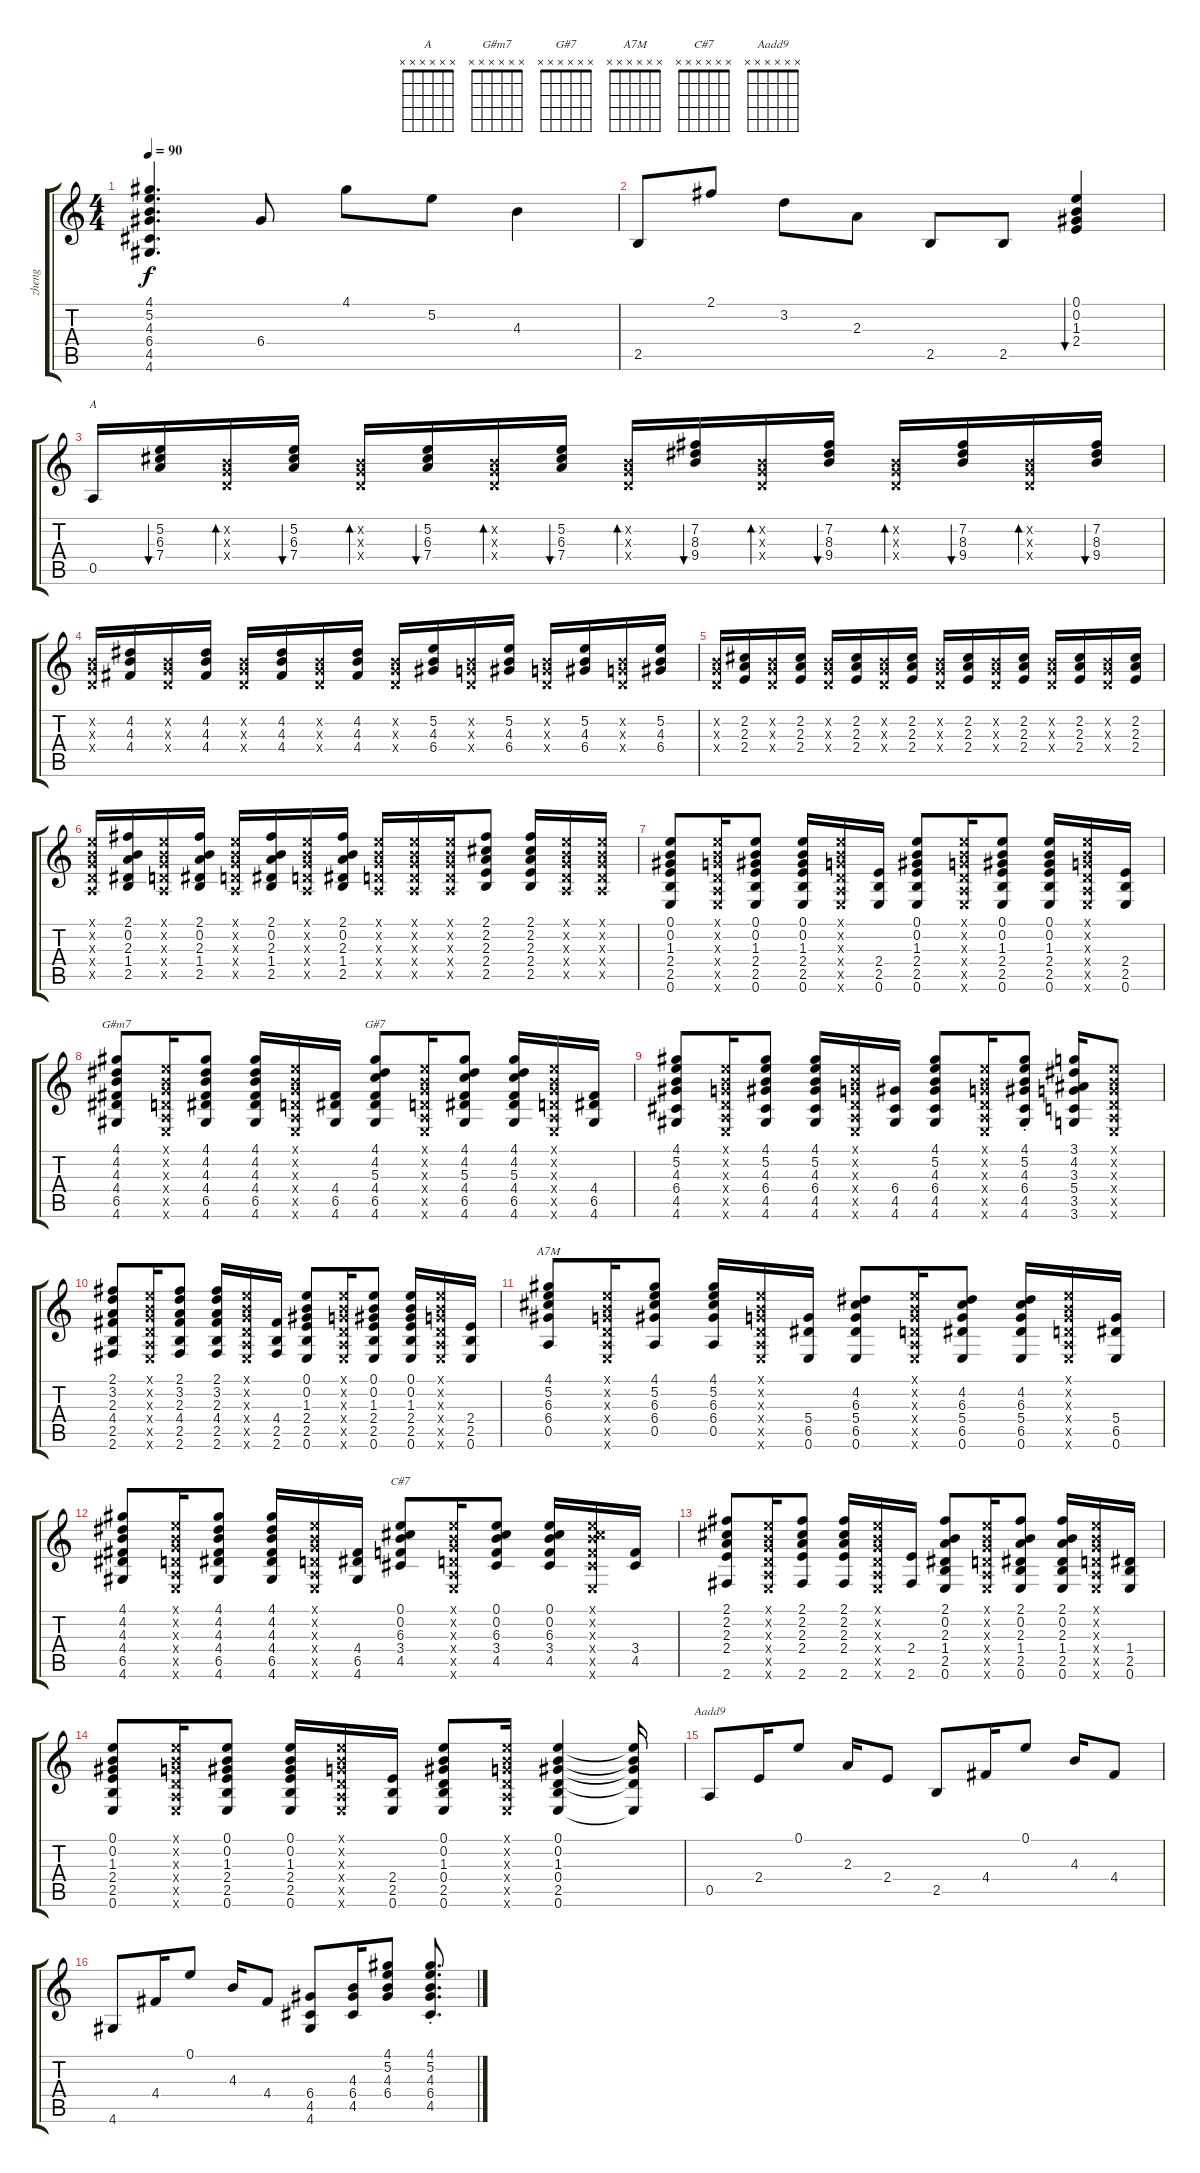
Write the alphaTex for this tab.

\track ("zheng" "zheng") {instrument acousticguitarsteel}
\staff {score tabs}
\tuning (E4 B3 G3 D3 A2 E2) {hide}
\chord ("A" x x x x x x)
\chord ("G#m7" x x x x x x)
\chord ("G#7" x x x x x x)
\chord ("A7M" x x x x x x)
\chord ("C#7" x x x x x x)
\chord ("Aadd9" x x x x x x)
\ts (4 4)
\tempo 90
\clef g2
\ks c
(4.1 5.2 4.3 6.4 4.5 4.6).4{d dy f} 6.4.8 4.1.8 5.2.8 4.3.4 |
2.5.8 2.1.8 3.2.8 2.3.8 2.5.8 2.5.8 (0.1 0.2 1.3 2.4).4{bu 60} |
0.5.16{ch "A"} (5.2 6.3 7.4).16{bu 60} (0.2{x} 0.3{x} 0.4{x}).16{bd 60} (5.2 6.3 7.4).16{bu 60} (0.2{x} 0.3{x} 0.4{x}).16{bd 60} (5.2 6.3 7.4).16{bu 60} (0.2{x} 0.3{x} 0.4{x}).16{bd 60} (5.2 6.3 7.4).16{bu 60} (0.2{x} 0.3{x} 0.4{x}).16{bd 60} (7.2 8.3 9.4).16{bu 60} (0.2{x} 0.3{x} 0.4{x}).16{bd 60} (7.2 8.3 9.4).16{bu 60} (0.2{x} 0.3{x} 0.4{x}).16{bd 60} (7.2 8.3 9.4).16{bu 60} (0.2{x} 0.3{x} 0.4{x}).16{bd 60} (7.2 8.3 9.4).16{bu 60} |
(0.2{x} 0.3{x} 0.4{x}).16 (4.2 4.3 4.4).16 (0.2{x} 0.3{x} 0.4{x}).16 (4.2 4.3 4.4).16 (0.2{x} 0.3{x} 0.4{x}).16 (4.2 4.3 4.4).16 (0.2{x} 0.3{x} 0.4{x}).16 (4.2 4.3 4.4).16 (0.2{x} 0.3{x} 0.4{x}).16 (5.2 4.3 6.4).16 (0.2{x} 0.3{x} 0.4{x}).16 (5.2 4.3 6.4).16 (0.2{x} 0.3{x} 0.4{x}).16 (5.2 4.3 6.4).16 (0.2{x} 0.3{x} 0.4{x}).16 (5.2 4.3 6.4).16 |
(0.2{x} 0.3{x} 0.4{x}).16 (2.2 2.3 2.4).16 (0.2{x} 0.3{x} 0.4{x}).16 (2.2 2.3 2.4).16 (0.2{x} 0.3{x} 0.4{x}).16 (2.2 2.3 2.4).16 (0.2{x} 0.3{x} 0.4{x}).16 (2.2 2.3 2.4).16 (0.2{x} 0.3{x} 0.4{x}).16 (2.2 2.3 2.4).16 (0.2{x} 0.3{x} 0.4{x}).16 (2.2 2.3 2.4).16 (0.2{x} 0.3{x} 0.4{x}).16 (2.2 2.3 2.4).16 (0.2{x} 0.3{x} 0.4{x}).16 (2.2 2.3 2.4).16 |
(0.1{x} 0.2{x} 0.3{x} 0.4{x} 0.5{x}).16 (2.1 0.2 2.3 1.4 2.5).16 (0.1{x} 0.2{x} 0.3{x} 0.4{x} 0.5{x}).16 (2.1 0.2 2.3 1.4 2.5).16 (0.1{x} 0.2{x} 0.3{x} 0.4{x} 0.5{x}).16 (2.1 0.2 2.3 1.4 2.5).16 (0.1{x} 0.2{x} 0.3{x} 0.4{x} 0.5{x}).16 (2.1 0.2 2.3 1.4 2.5).16 (0.1{x} 0.2{x} 0.3{x} 0.4{x} 0.5{x}).16 (0.1{x} 0.2{x} 0.3{x} 0.4{x} 0.5{x}).16 (0.1{x} 0.2{x} 0.3{x} 0.4{x} 0.5{x}).16 (2.1 2.2 2.3 2.4 2.5).8 (2.1 2.2 2.3 2.4 2.5).16 (0.1{x} 0.2{x} 0.3{x} 0.4{x} 0.5{x}).16 (0.1{x} 0.2{x} 0.3{x} 0.4{x} 0.5{x}).16 |
(0.1 0.2 1.3 2.4 2.5 0.6).8 (0.1{x} 0.2{x} 0.3{x} 0.4{x} 0.5{x} 0.6{x}).16 (0.1 0.2 1.3 2.4 2.5 0.6).8 (0.1 0.2 1.3 2.4 2.5 0.6).16 (0.1{x} 0.2{x} 0.3{x} 0.4{x} 0.5{x} 0.6{x}).16 (2.4 2.5 0.6).16 (0.1 0.2 1.3 2.4 2.5 0.6).8 (0.1{x} 0.2{x} 0.3{x} 0.4{x} 0.5{x} 0.6{x}).16 (0.1 0.2 1.3 2.4 2.5 0.6).8 (0.1 0.2 1.3 2.4 2.5 0.6).16 (0.1{x} 0.2{x} 0.3{x} 0.4{x} 0.5{x} 0.6{x}).16 (2.4 2.5 0.6).16 |
(4.1 4.2 4.3 4.4 6.5 4.6).8{ch "G#m7"} (0.1{x} 0.2{x} 0.3{x} 0.4{x} 0.5{x} 0.6{x}).16 (4.1 4.2 4.3 4.4 6.5 4.6).8 (4.1 4.2 4.3 4.4 6.5 4.6).16 (0.1{x} 0.2{x} 0.3{x} 0.4{x} 0.5{x} 0.6{x}).16 (4.4 6.5 4.6).16 (4.1 4.2 5.3 4.4 6.5 4.6).8{ch "G#7"} (0.1{x} 0.2{x} 0.3{x} 0.4{x} 0.5{x} 0.6{x}).16 (4.1 4.2 5.3 4.4 6.5 4.6).8 (4.1 4.2 5.3 4.4 6.5 4.6).16 (0.1{x} 0.2{x} 0.3{x} 0.4{x} 0.5{x} 0.6{x}).16 (4.4 6.5 4.6).16 |
(4.1 5.2 4.3 6.4 4.5 4.6).8 (0.1{x} 0.2{x} 0.3{x} 0.4{x} 0.5{x} 0.6{x}).16 (4.1 5.2 4.3 6.4 4.5 4.6).8 (4.1 5.2 4.3 6.4 4.5 4.6).16 (0.1{x} 0.2{x} 0.3{x} 0.4{x} 0.5{x} 0.6{x}).16 (6.4 4.5 4.6).16 (4.1 5.2 4.3 6.4 4.5 4.6).8 (0.1{x} 0.2{x} 0.3{x} 0.4{x} 0.5{x} 0.6{x}).16 (4.1{st} 5.2{st} 4.3{st} 6.4{st} 4.5{st} 4.6{st}).8 (3.1 4.2 3.3 5.4 3.5 3.6).16 (0.1{x} 0.2{x} 0.3{x} 0.4{x} 0.5{x} 0.6{x}).8 |
(2.1 3.2 2.3 4.4 2.5 2.6).8 (0.1{x} 0.2{x} 0.3{x} 0.4{x} 0.5{x} 0.6{x}).16 (2.1 3.2 2.3 4.4 2.5 2.6).8 (2.1 3.2 2.3 4.4 2.5 2.6).16 (0.1{x} 0.2{x} 0.3{x} 0.4{x} 0.5{x} 0.6{x}).16 (4.4 2.5 2.6).16 (0.1 0.2 1.3 2.4 2.5 0.6).8 (0.1{x} 0.2{x} 0.3{x} 0.4{x} 0.5{x} 0.6{x}).16 (0.1 0.2 1.3 2.4 2.5 0.6).8 (0.1 0.2 1.3 2.4 2.5 0.6).16 (0.1{x} 0.2{x} 0.3{x} 0.4{x} 0.5{x} 0.6{x}).16 (2.4 2.5 0.6).16 |
(4.1 5.2 6.3 6.4 0.5).8{ch "A7M"} (0.1{x} 0.2{x} 0.3{x} 0.4{x} 0.5{x} 0.6{x}).16 (4.1 5.2 6.3 6.4 0.5).8 (4.1 5.2 6.3 6.4 0.5).16 (0.1{x} 0.2{x} 0.3{x} 0.4{x} 0.5{x} 0.6{x}).16 (5.4 6.5 0.6).16 (4.2 6.3 5.4 6.5 0.6).8 (0.1{x} 0.2{x} 0.3{x} 0.4{x} 0.5{x} 0.6{x}).16 (4.2 6.3 5.4 6.5 0.6).8 (4.2 6.3 5.4 6.5 0.6).16 (0.1{x} 0.2{x} 0.3{x} 0.4{x} 0.5{x} 0.6{x}).16 (5.4 6.5 0.6).16 |
(4.1 4.2 4.3 4.4 6.5 4.6).8 (0.1{x} 0.2{x} 0.3{x} 0.4{x} 0.5{x} 0.6{x}).16 (4.1 4.2 4.3 4.4 6.5 4.6).8 (4.1 4.2 4.3 4.4 6.5 4.6).16 (0.1{x} 0.2{x} 0.3{x} 0.4{x} 0.5{x} 0.6{x}).16 (4.4 6.5 4.6).16 (0.1 0.2 6.3 3.4 4.5).8{ch "C#7"} (0.1{x} 0.2{x} 0.3{x} 0.4{x} 0.5{x} 0.6{x}).16 (0.1 0.2 6.3 3.4 4.5).8 (0.1 0.2 6.3 3.4 4.5).16 (0.1{x} 0.2{x} 6.3{x} 3.4{x} 4.5{x} 0.6{x}).16 (3.4 4.5).16 |
(2.1 2.2 2.3 2.4 2.6).8 (0.1{x} 0.2{x} 0.3{x} 0.4{x} 0.5{x} 0.6{x}).16 (2.1 2.2 2.3 2.4 2.6).8 (2.1 2.2 2.3 2.4 2.6).16 (0.1{x} 0.2{x} 0.3{x} 0.4{x} 0.5{x} 0.6{x}).16 (2.4 2.6).16 (2.1 0.2 2.3 1.4 2.5 0.6).8 (0.1{x} 0.2{x} 0.3{x} 0.4{x} 0.5{x} 0.6{x}).16 (2.1 0.2 2.3 1.4 2.5 0.6).8 (2.1 0.2 2.3 1.4 2.5 0.6).16 (0.1{x} 0.2{x} 0.3{x} 0.4{x} 0.5{x} 0.6{x}).16 (1.4 2.5 0.6).16 |
(0.1 0.2 1.3 2.4 2.5 0.6).8 (0.1{x} 0.2{x} 0.3{x} 0.4{x} 0.5{x} 0.6{x}).16 (0.1 0.2 1.3 2.4 2.5 0.6).8 (0.1 0.2 1.3 2.4 2.5 0.6).16 (0.1{x} 0.2{x} 0.3{x} 0.4{x} 0.5{x} 0.6{x}).16 (2.4 2.5 0.6).16 (0.1 0.2 1.3 0.4 2.5 0.6).8 (0.1{x} 0.2{x} 0.3{x} 0.4{x} 0.5{x} 0.6{x}).16 (0.1 0.2 1.3 0.4 2.5 0.6).4 (0.1{t} 0.2{t} 1.3{t} 0.4{t} 0.6{t}).16 |
0.5.8{ch "Aadd9"} 2.4.16 0.1.8 2.3.16 2.4.8 2.5.8 4.4.16 0.1.8 4.3.16 4.4.8 |
4.6.8 4.4.16 0.1.8 4.3.16 4.4.8 (6.4 4.5 4.6).8 (4.3 6.4 4.5).16 (4.1 5.2 4.3 6.4).8 (4.1 5.2 4.3 6.4 4.5{st}).8{d}
